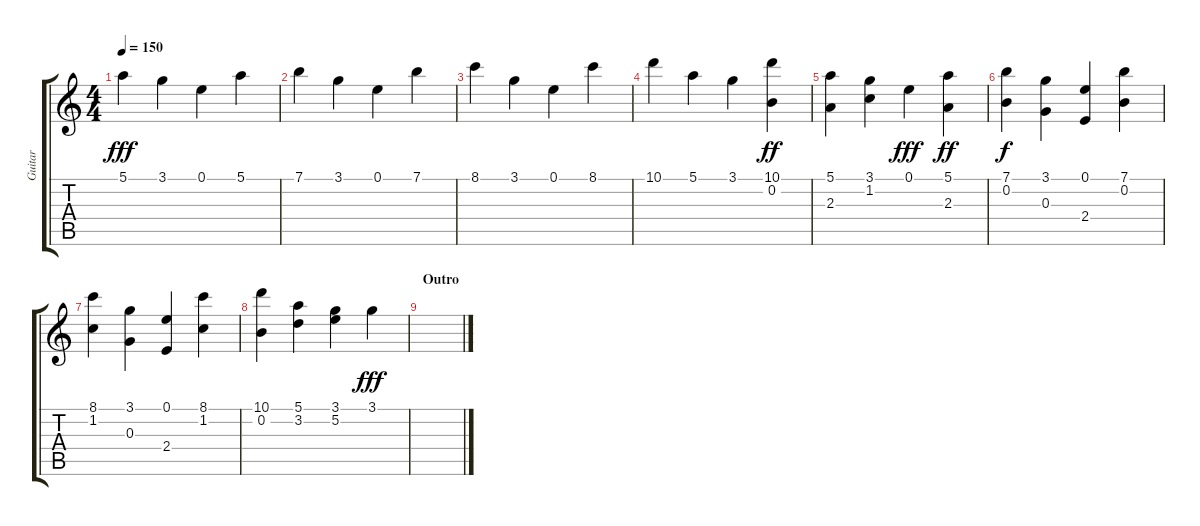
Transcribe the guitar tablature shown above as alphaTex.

\track ("Guitar" "Guitar") {instrument electricguitarjazz}
\staff {score tabs}
\tuning (E4 B3 G3 D3 A2 E2) {hide}
\ts (4 4)
\tempo 150
\clef g2
\ks c
5.1.4{dy fff} 3.1.4 0.1.4 5.1.4 |
7.1.4 3.1.4 0.1.4 7.1.4 |
8.1.4 3.1.4 0.1.4 8.1.4 |
10.1.4 5.1.4 3.1.4 (10.1 0.2).4{dy ff} |
(5.1 2.3).4 (3.1 1.2).4 0.1.4{dy fff} (5.1 2.3).4{dy ff} |
(7.1 0.2).4{dy f} (3.1 0.3).4 (0.1 2.4).4 (7.1 0.2).4 |
(8.1 1.2).4 (3.1 0.3).4 (0.1 2.4).4 (8.1 1.2).4 |
(10.1 0.2).4 (5.1 3.2).4 (3.1 5.2).4 3.1.4{dy fff} |
\section ("" "Outro")
